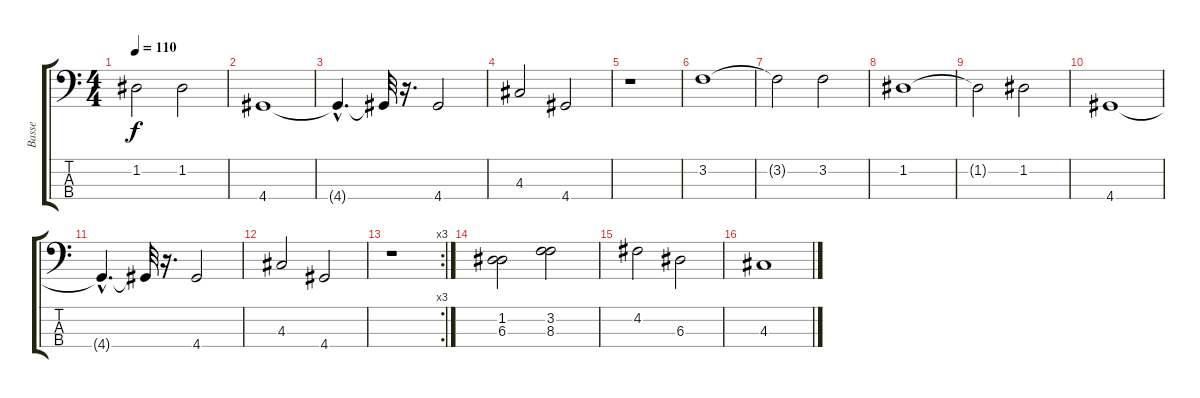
\track ("Basse" "Basse") {instrument electricbassfinger}
\staff {score tabs}
\tuning (G2 D2 A1 E1) {hide}
\ts (4 4)
\tempo 110
\clef f4
\ks c
1.2{t}.2{dy f} 1.2.2 |
4.4.1 |
4.4{hac t}.4{d} 4.4{t}.32 r.16{d} 4.4.2 |
4.3.2 4.4.2 |
r.1 |
3.2.1 |
3.2{t}.2 3.2.2 |
1.2.1 |
1.2{t}.2 1.2.2 |
4.4.1 |
4.4{hac t}.4{d} 4.4{t}.32 r.16{d} 4.4.2 |
4.3.2 4.4.2 |
\rc 3
r.1 |
(1.2 6.3).2 (3.2 8.3).2 |
4.2.2 6.3.2 |
4.3.1
